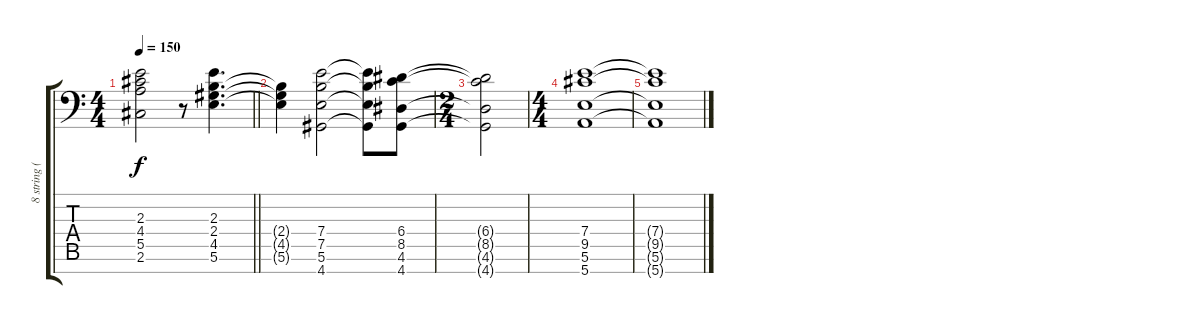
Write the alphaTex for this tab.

\track ("8 string (low 7)" "8 string (") {instrument overdrivenguitar}
\staff {score tabs}
\tuning (B3 G3 D3 A2 E2 B1 E1) {hide}
\ts (4 4)
\tempo 150
\clef f4
\barLineRight lightlight
\ks c
(2.3 4.4 5.5 2.6).2{dy f volume 7} r.8 (2.3 2.4 4.5 5.6).4{d} |
(2.4{t} 4.5{t} 5.6{t}).4 (7.4 7.5 5.6 4.7).2 (7.4{t} 7.5{t} 5.6{t} 4.7{t}).8 (6.4 8.5 4.6 4.7).8 |
\ts (2 4)
(6.4{t} 8.5{t} 4.6{t} 4.7{t}).2 |
\ts (4 4)
(7.4 9.5 5.6 5.7).1 |
(7.4{t} 9.5{t} 5.6{t} 5.7{t}).1
